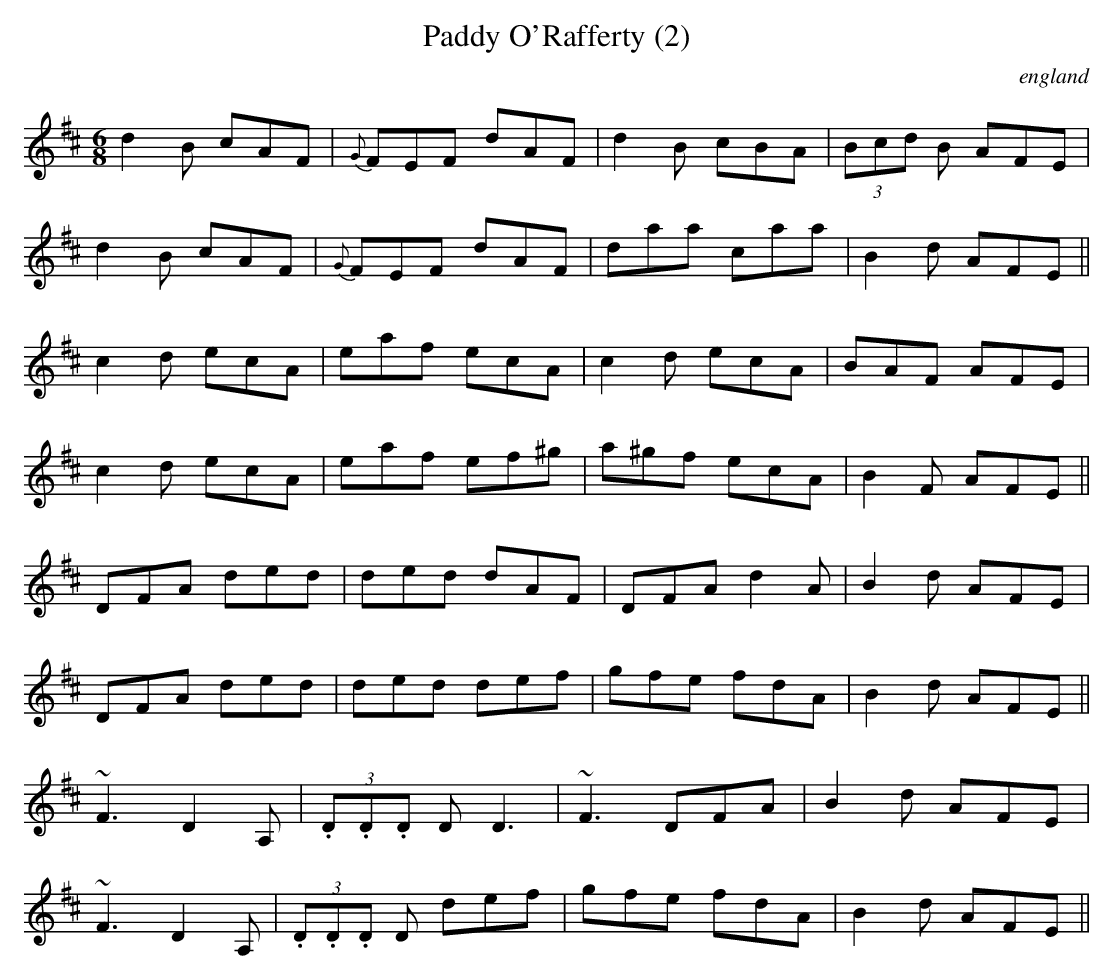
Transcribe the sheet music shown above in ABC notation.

X:1
T:Paddy O'Rafferty (2)
O:england
M:6/8
L:1/8
K:D
d2B cAF|{G}FEF dAF|d2B cBA|(3Bcd B AFE|
d2B cAF|{G}FEF dAF|daa caa|B2d AFE||
c2d ecA|eaf ecA|c2d ecA|BAF AFE|
c2d ecA|eaf ef^g|a^gf ecA|B2F AFE||
DFA ded|ded dAF|DFA d2A|B2d AFE|
DFA ded|ded def|gfe fdA|B2d AFE||
~F3 D2A,|(3.D.D.D D D3|~F3 DFA|B2d AFE|
~F3 D2A,|(3.D.D.D D def|gfe fdA|B2d AFE||
